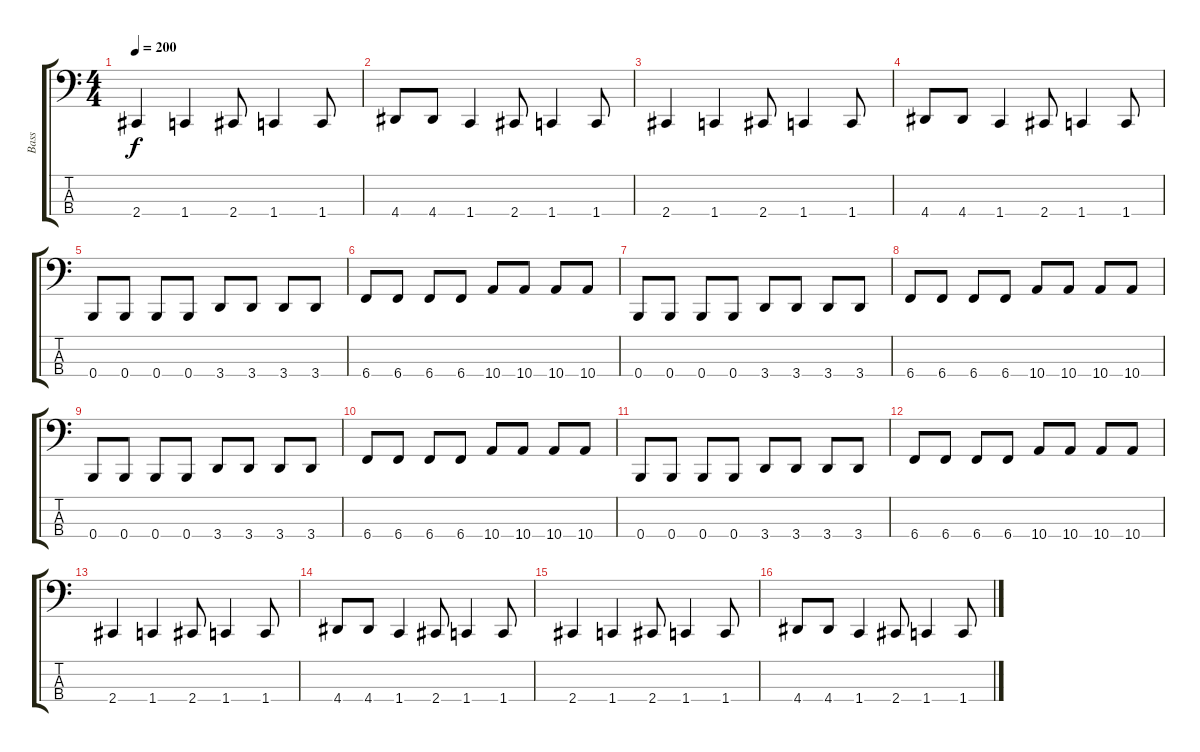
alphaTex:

\track ("Bass" "Bass") {instrument electricbasspick}
\staff {score tabs}
\tuning (E2 B1 Gb1 B0) {hide}
\ts (4 4)
\tempo 200
\clef f4
\ks c
2.4.4{dy f} 1.4.4 2.4.8 1.4.4 1.4.8 |
4.4.8 4.4.8 1.4.4 2.4.8 1.4.4 1.4.8 |
2.4.4 1.4.4 2.4.8 1.4.4 1.4.8 |
4.4.8 4.4.8 1.4.4 2.4.8 1.4.4 1.4.8 |
0.4.8 0.4.8 0.4.8 0.4.8 3.4.8 3.4.8 3.4.8 3.4.8 |
6.4.8 6.4.8 6.4.8 6.4.8 10.4.8 10.4.8 10.4.8 10.4.8 |
0.4.8 0.4.8 0.4.8 0.4.8 3.4.8 3.4.8 3.4.8 3.4.8 |
6.4.8 6.4.8 6.4.8 6.4.8 10.4.8 10.4.8 10.4.8 10.4.8 |
0.4.8 0.4.8 0.4.8 0.4.8 3.4.8 3.4.8 3.4.8 3.4.8 |
6.4.8 6.4.8 6.4.8 6.4.8 10.4.8 10.4.8 10.4.8 10.4.8 |
0.4.8 0.4.8 0.4.8 0.4.8 3.4.8 3.4.8 3.4.8 3.4.8 |
6.4.8 6.4.8 6.4.8 6.4.8 10.4.8 10.4.8 10.4.8 10.4.8 |
2.4.4 1.4.4 2.4.8 1.4.4 1.4.8 |
4.4.8 4.4.8 1.4.4 2.4.8 1.4.4 1.4.8 |
2.4.4 1.4.4 2.4.8 1.4.4 1.4.8 |
4.4.8 4.4.8 1.4.4 2.4.8 1.4.4 1.4.8
